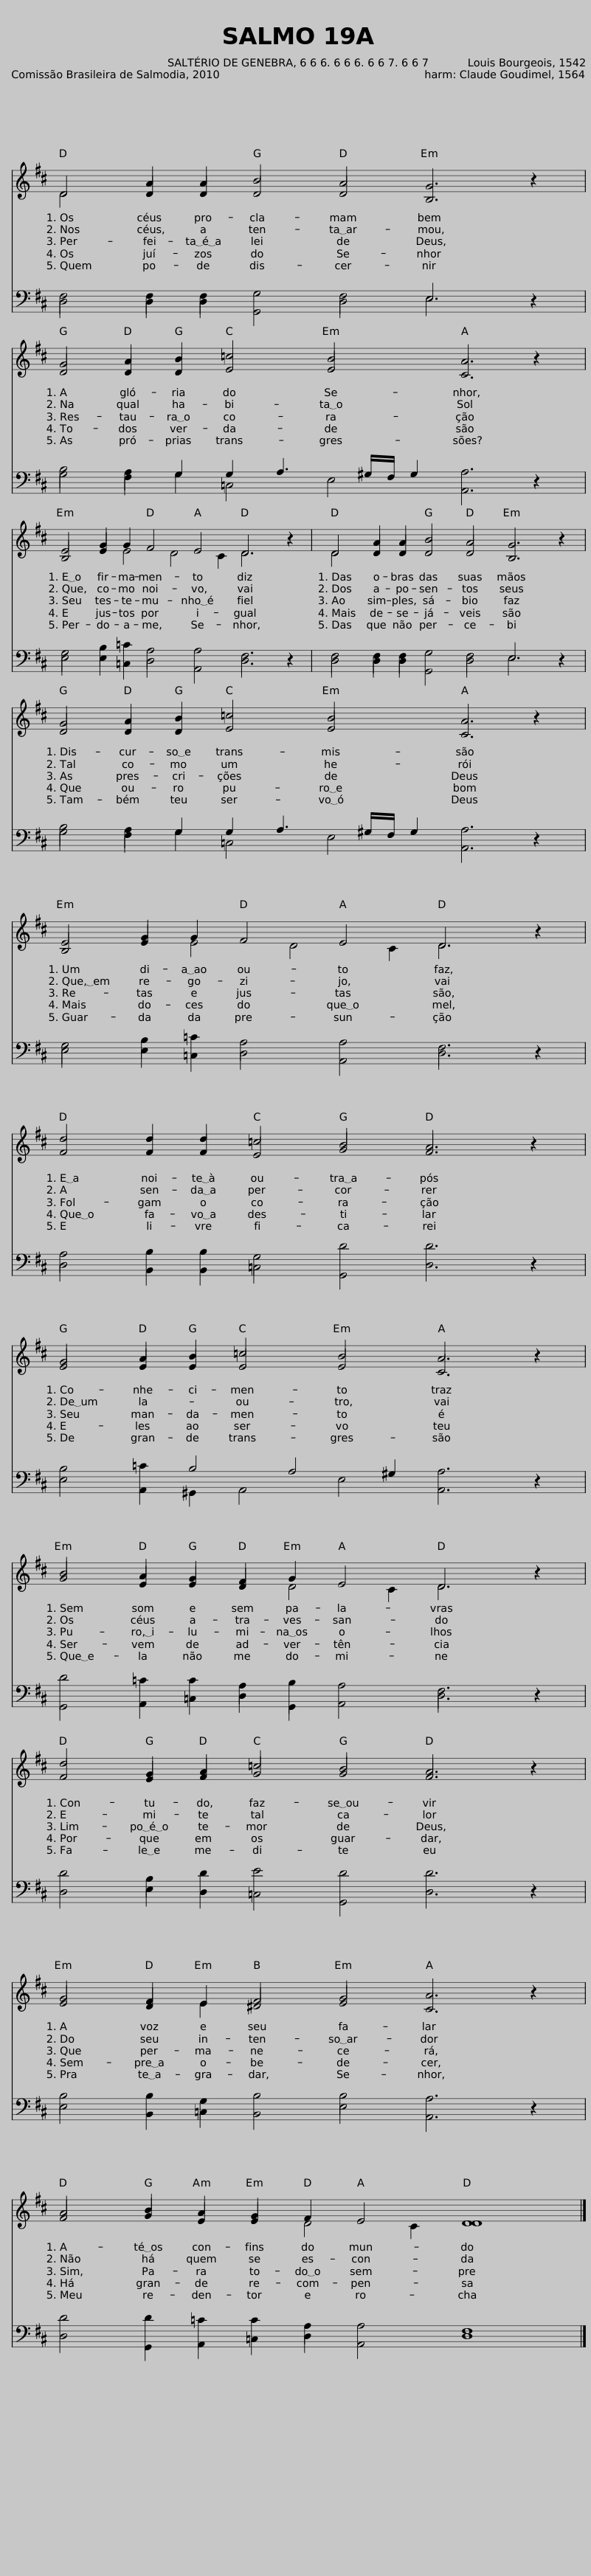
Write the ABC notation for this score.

X:1
%%score { ( 1 2 ) | ( 3 4 ) }
L:1/8
M:none
I:linebreak $
K:D
V:1 treble
V:2 treble
V:3 bass
V:4 bass
V:1
 D4 A2 A2 B4 A4 G6 z2 |$ G4 A2 B2 =c4 B4 A6 z2 |$ E4 G2 G2 F4 E4 D6 z2 | D4 A2 A2 B4 A4 G6 z2 |$ G4 A2 B2 =c4 B4 A6 z2 |$ %5
 E4 G2 G2 F4 E4 D6 z2 |$ d4 d2 d2 =c4 B4 A6 z2 |$ G4 A2 B2 =c4 B4 A6 z2 |$ B4 A2 G2 F2 G2 E4 D6 z2 |$ d4 G2 A2 =c4 B4 A6 z2 |$ %10
 G4 F2 E2 F4 G4 A6 z2 |$ A4 B2 A2 G2 F2 E4 D8 |] %12
V:2
 D4 D2 D2 D4 D4 B,6 x2 |$ D4 D2 D2 E4 E4 C6 x2 |$ B,4 E2 E4 D4 C2 D6 x2 | D4 D2 D2 D4 D4 B,6 x2 |$ D4 D2 D2 E4 E4 C6 x2 |$ %5
 B,4 E2 E4 D4 C2 D6 x2 |$ F4 F2 F2 E4 G4 F6 x2 |$ E4 E2 E2 E4 E4 C6 x2 |$ G4 E2 E2 D2 D4 C2 D6 x2 |$ F4 E2 F2 G4 G4 F6 x2 |$ %10
 E4 D2 E2 ^D4 E4 C6 x2 |$ F4 G2 E2 E2 D4 C2 D8 |] %12
V:3
 F,4 F,2 F,2 G,4 F,4 E,6 z2 |$ B,4 A,2 G,2 G,2 A,3 ^G,/F,/ G,2 A,6 z2 |$ G,4 B,2 =C2 A,4 A,4 F,6 z2 | F,4 F,2 F,2 G,4 F,4 E,6 z2 |$ B,4 A,2 G,2 G,2 A,3 ^G,/F,/ G,2 A,6 z2 |$ %5
 G,4 B,2 =C2 A,4 A,4 F,6 z2 |$ A,4 B,2 B,2 G,4 D4 D6 z2 |$ B,4 =C2 B,4 A,4 ^G,2 A,6 z2 |$ D4 =C2 C2 A,2 B,2 A,4 F,6 z2 |$ D4 B,2 D2 E4 D4 D6 z2 |$ %10
 B,4 B,2 G,2 B,4 B,4 A,6 z2 |$ D4 D2 =C2 C2 A,2 A,4 F,8 |] %12
V:4
 D,4 D,2 D,2 G,,4 D,4 E,6 x2 |$ G,4 F,2 G,2 =C,4 E,4 A,,6 x2 |$ E,4 E,2 =C,2 D,4 A,,4 D,6 x2 | D,4 D,2 D,2 G,,4 D,4 E,6 x2 |$ G,4 F,2 G,2 =C,4 E,4 A,,6 x2 |$ %5
 E,4 E,2 =C,2 D,4 A,,4 D,6 x2 |$ D,4 B,,2 B,,2 =C,4 G,,4 D,6 x2 |$ E,4 A,,2 ^G,,2 A,,4 E,4 A,,6 x2 |$ G,,4 A,,2 =C,2 D,2 G,,2 A,,4 D,6 x2 |$ D,4 E,2 D,2 =C,4 G,,4 D,6 x2 |$ %10
 E,4 B,,2 =C,2 B,,4 E,4 A,,6 x2 |$ D,4 G,,2 A,,2 =C,2 D,2 A,,4 D,8 |] %12
